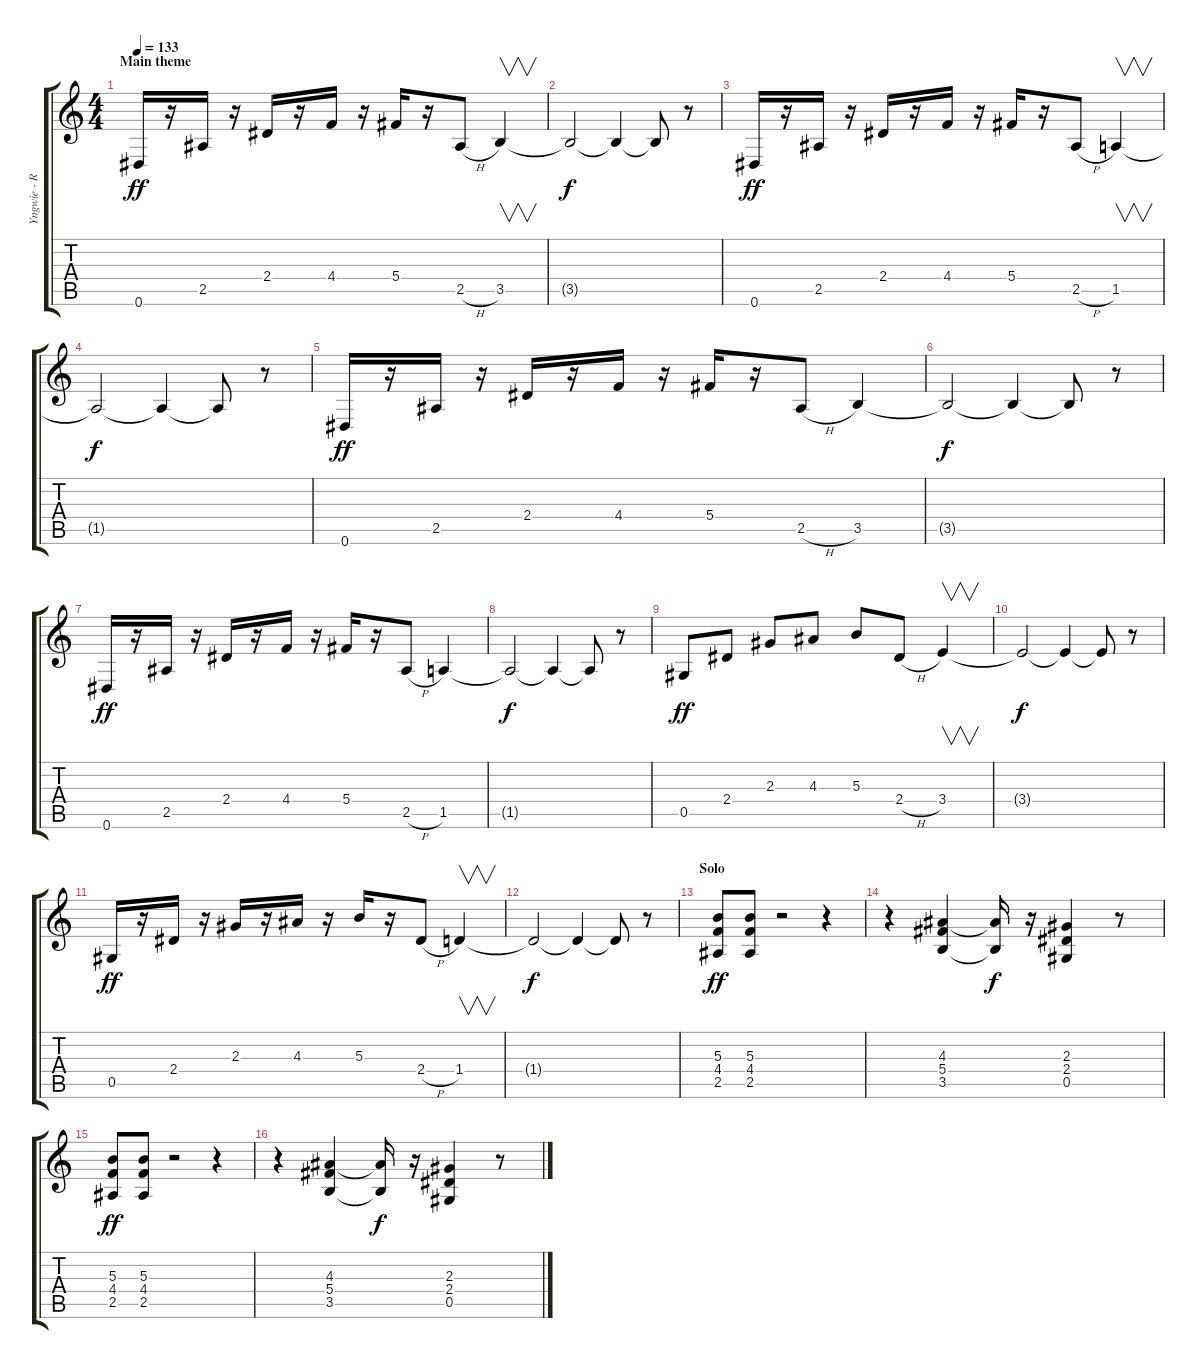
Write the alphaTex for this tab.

\track ("Yngwie - Rythm" "Yngwie - R") {instrument overdrivenguitar}
\staff {score tabs}
\tuning (Eb4 Bb3 Gb3 Db3 Ab2 Eb2) {hide}
\ts (4 4)
\section ("" "Main theme")
\tempo 133
\clef g2
\ks c
0.6.16{dy ff} r.16 2.5.16 r.16 2.4.16 r.16 4.4.16 r.16 5.4.16 r.16 2.5{h}.8 3.5.4{v} |
3.5{t}.2{dy f} 3.5{t}.4 3.5{t}.8 r.8 |
0.6.16{dy ff} r.16 2.5.16 r.16 2.4.16 r.16 4.4.16 r.16 5.4.16 r.16 2.5{h}.8 1.5.4{v} |
1.5{t}.2{dy f} 1.5{t}.4 1.5{t}.8 r.8 |
0.6.16{dy ff} r.16 2.5.16 r.16 2.4.16 r.16 4.4.16 r.16 5.4.16 r.16 2.5{h}.8 3.5.4 |
3.5{t}.2{dy f} 3.5{t}.4 3.5{t}.8 r.8 |
0.6.16{dy ff} r.16 2.5.16 r.16 2.4.16 r.16 4.4.16 r.16 5.4.16 r.16 2.5{h}.8 1.5.4 |
1.5{t}.2{dy f} 1.5{t}.4 1.5{t}.8 r.8 |
0.5.8{dy ff} 2.4.8 2.3.8 4.3.8 5.3.8 2.4{h}.8 3.4.4{v} |
3.4{t}.2{dy f} 3.4{t}.4 3.4{t}.8 r.8 |
0.5.16{dy ff} r.16 2.4.16 r.16 2.3.16 r.16 4.3.16 r.16 5.3.16 r.16 2.4{h}.8 1.4.4{v} |
1.4{t}.2{dy f} 1.4{t}.4 1.4{t}.8 r.8 |
\section ("" "Solo")
(5.3 4.4 2.5).8{dy ff} (5.3 4.4 2.5).8 r.2 r.4 |
r.4 (4.3 5.4 3.5).4 (4.3{t} 3.5{t}).16{dy f} r.16 (2.3 2.4 0.5).4 r.8 |
(5.3 4.4 2.5).8{dy ff} (5.3 4.4 2.5).8 r.2 r.4 |
r.4 (4.3 5.4 3.5).4 (4.3{t} 3.5{t}).16{dy f} r.16 (2.3 2.4 0.5).4 r.8
